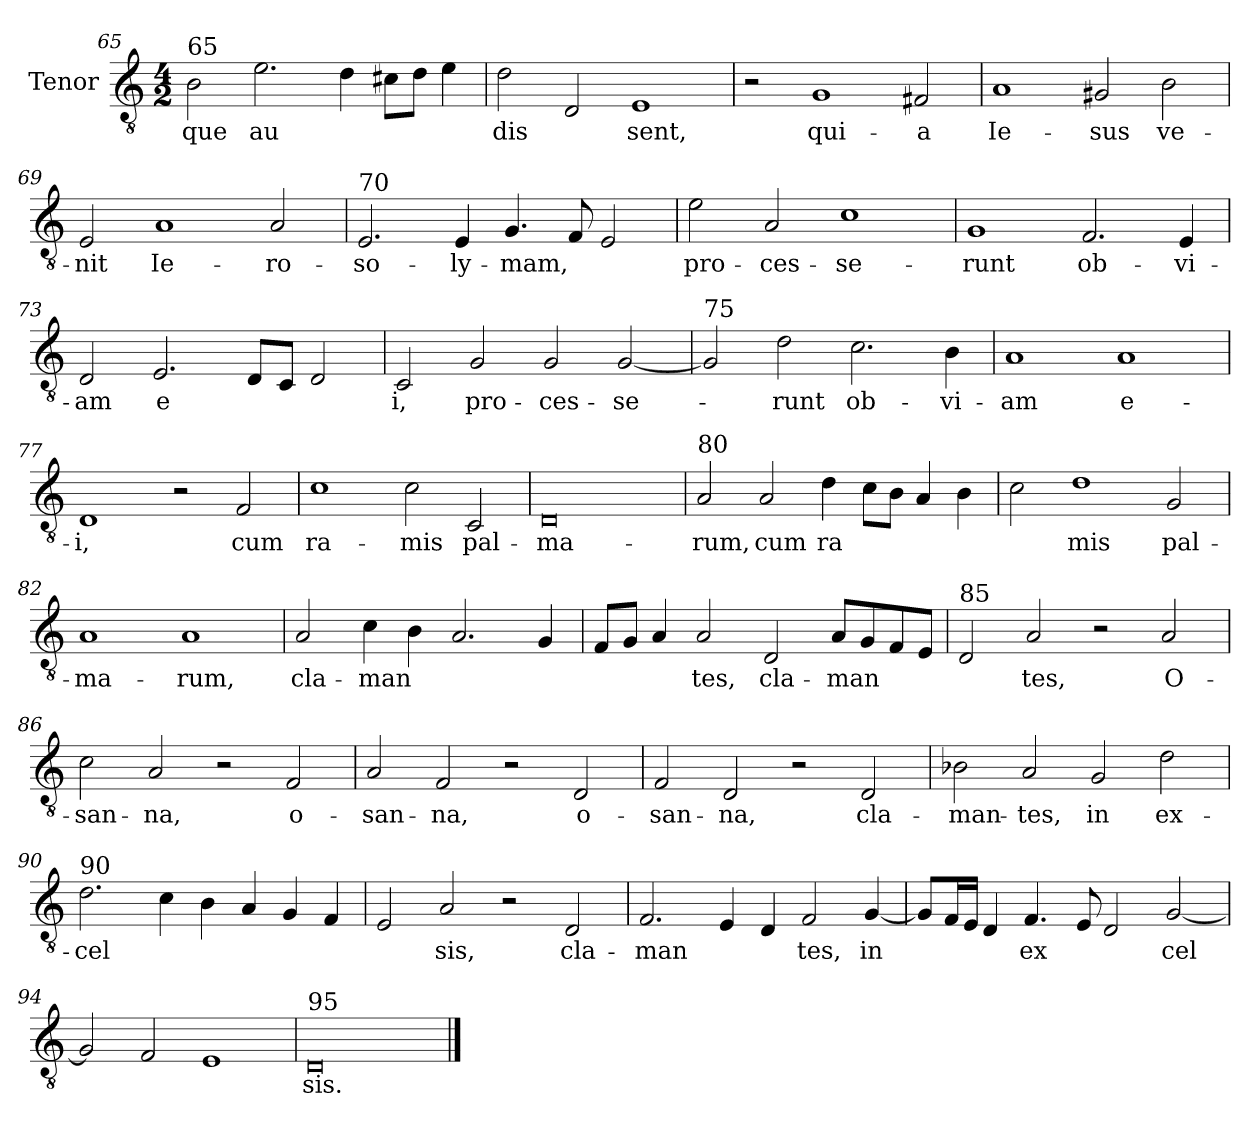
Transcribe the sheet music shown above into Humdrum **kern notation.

**kern	**text
*part1	*part1
*staff1	*staff1
*I"Tenor	*
*clefGv2	*
*k[]	*
*M4/2	*
=65	=65
!LO:TX:a:t=65	!
!	!LO:LY:b
2B\	que
!	!LO:LY:b
2.e\	au-
4d\	.
!	!LO:LY:b
8c#X\L	-
8d\J	.
4e\	.
=66	=66
!	!LO:LY:b
2d\	dis
!	!LO:LY:b
2D/	-
!	!LO:LY:b
1E	sent,
!!LO:LB:g=z
=67	=67
2r	.
!	!LO:LY:b
1G	qui-
!	!LO:LY:b
2F#X/	a
=68	=68
!	!LO:LY:b
1A	Ie-
!	!LO:LY:b
2G#X/	sus
!	!LO:LY:b
2B\	ve-
=69	=69
!	!LO:LY:b
2E/	nit
!	!LO:LY:b
1A	Ie-
!	!LO:LY:b
2A/	ro-
=70	=70
!LO:TX:a:t=70	!
!	!LO:LY:b
2.E/	so-
!	!LO:LY:b
4E/	ly-
!	!LO:LY:b
4.G/	mam,
8F/	.
2E/	.
=71	=71
!	!LO:LY:b
2e\	pro-
!	!LO:LY:b
2A/	ces-
!	!LO:LY:b
1c	se-
!!LO:LB:g=z
=72	=72
!	!LO:LY:b
1G	runt
!	!LO:LY:b
2.F/	ob-
!	!LO:LY:b
4E/	vi-
!!LO:LB:g=z
=73	=73
!	!LO:LY:b
2D/	am
!	!LO:LY:b
2.E/	e
8D/L	.
8C/J	.
2D/	.
=74	=74
!	!LO:LY:b
2C/	i,
!	!LO:LY:b
2G/	pro-
!	!LO:LY:b
2G/	ces-
!	!LO:LY:b
[2G/	se-
=75	=75
!LO:TX:a:t=75	!
2G/]	.
!	!LO:LY:b
2d\	runt
!	!LO:LY:b
2.c\	ob-
!	!LO:LY:b
4B\	vi-
=76	=76
!	!LO:LY:b
1A	am
!	!LO:LY:b
1A	e-
=77	=77
!	!LO:LY:b
1D	i,
2r	.
!	!LO:LY:b
2F/	cum
!!LO:LB:g=z
=78	=78
!	!LO:LY:b
1c	ra-
!	!LO:LY:b
2c\	mis
!	!LO:LY:b
2C/	pal-
!!LO:LB:g=z
=79	=79
!	!LO:LY:b
0D	ma-
=80	=80
!LO:TX:a:t=80	!
!	!LO:LY:b
2A/	rum,
!	!LO:LY:b
2A/	cum
!	!LO:LY:b
4d\	ra
8c\L	.
8B\J	.
4A/	.
!	!LO:LY:b
4B\	-
=81	=81
2c\	.
!	!LO:LY:b
1d	mis
!	!LO:LY:b
2G/	pal-
=82	=82
!	!LO:LY:b
1A	ma-
!	!LO:LY:b
1A	rum,
=83	=83
!	!LO:LY:b
2A/	cla-
!	!LO:LY:b
4c\	man
4B\	.
2.A/	.
!	!LO:LY:b
4G/	-
!!LO:LB:g=z
=84	=84
!	!LO:LY:b
8F/L	-
8G/J	.
4A/	.
!	!LO:LY:b
2A/	tes,
!	!LO:LY:b
2D/	cla-
!	!LO:LY:b
8A/L	man
!	!LO:LY:b
8G/	-
8F/	.
!	!LO:LY:b
8E/J	-
=85	=85
!LO:TX:a:t=85	!
2D/	.
!	!LO:LY:b
2A/	tes,
2r	.
!	!LO:LY:b
2A/	O-
=86	=86
!	!LO:LY:b
2c\	san-
!	!LO:LY:b
2A/	na,
2r	.
!	!LO:LY:b
2F/	o-
=87	=87
!	!LO:LY:b
2A/	san-
!	!LO:LY:b
2F/	na,
2r	.
!	!LO:LY:b
2D/	o-
!!LO:LB:g=z
=88	=88
!	!LO:LY:b
2F/	san-
!	!LO:LY:b
2D/	na,
2r	.
!	!LO:LY:b
2D/	cla-
=89	=89
!	!LO:LY:b
2B-X\	man-
!	!LO:LY:b
2A/	tes,
!	!LO:LY:b
2G/	in
!	!LO:LY:b
2d\	ex-
=90	=90
!LO:TX:a:t=90	!
!	!LO:LY:b
2.d\	cel-
4c\	.
4B\	.
4A/	.
4G/	.
4F/	.
=91	=91
!	!LO:LY:b
2E/	-
!	!LO:LY:b
2A/	sis,
2r	.
!	!LO:LY:b
2D/	cla-
!!LO:LB:g=z
=92	=92
!	!LO:LY:b
2.F/	man-
4E/	.
!	!LO:LY:b
4D/	-
!	!LO:LY:b
2F/	tes,
!	!LO:LY:b
[4G/	in
=93	=93
8G/L]	.
16F/L	.
16E/JJ	.
4D/	.
!	!LO:LY:b
4.F/	ex
!	!LO:LY:b
8E/	-
2D/	.
!	!LO:LY:b
[2G/	cel-
=94	=94
2G/]	.
!	!LO:LY:b
2F/	-
1E	.
=95	=95
!LO:TX:a:t=95	!
!	!LO:LY:b
0D	sis.
==	==
*-	*-
